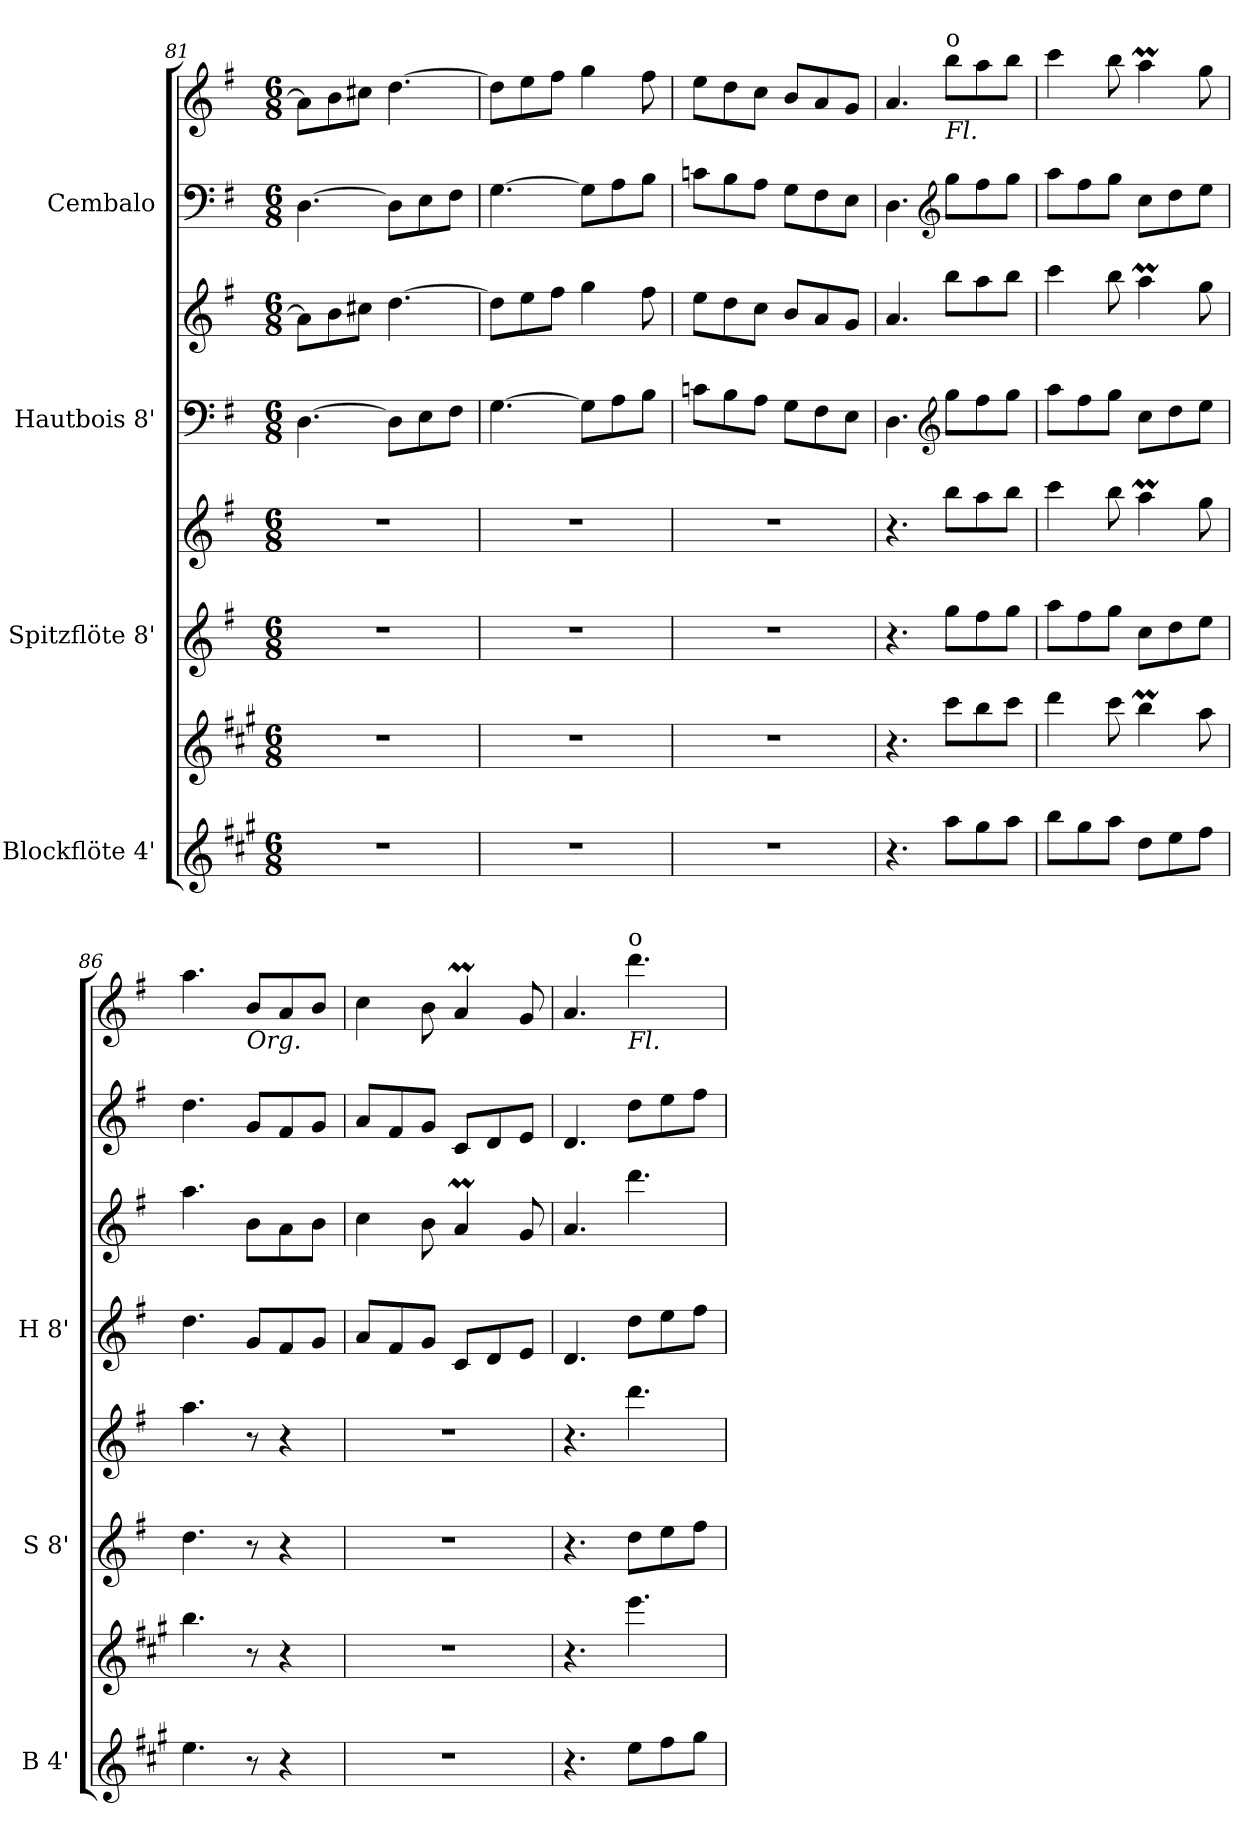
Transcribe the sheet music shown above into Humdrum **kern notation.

**kern	**kern	**kern	**kern	**kern	**kern	**kern	**kern
*part4	*part4	*part3	*part3	*part2	*part2	*part1	*part1
*staff8	*staff7	*staff6	*staff5	*staff4	*staff3	*staff2	*staff1
*I"Blockflöte 4'	*	*I"Spitzflöte 8'	*	*I"Hautbois 8'	*	*I"Cembalo	*
*I'B 4'	*	*I'S 8'	*	*I'H 8'	*	*	*
*clefG2	*clefG2	*clefG2	*clefG2	*clefF4	*clefG2	*clefF4	*clefG2
*ITrd1c2	*ITrd1c2	*	*	*	*	*	*
*k[f#]	*k[f#]	*k[f#]	*k[f#]	*k[f#]	*k[f#]	*k[f#]	*k[f#]
*M6/8	*M6/8	*M6/8	*M6/8	*M6/8	*M6/8	*M6/8	*M6/8
=81	=81	=81	=81	=81	=81	=81	=81
2.r	2.r	2.r	2.r	[4.D\	8a\L]	[4.D\	8a\L]
.	.	.	.	.	8b\	.	8b\
.	.	.	.	.	8cc#X\J	.	8cc#X\J
.	.	.	.	8D\L]	[4.dd\	8D\L]	[4.dd\
.	.	.	.	8E\	.	8E\	.
.	.	.	.	8F#\J	.	8F#\J	.
=82	=82	=82	=82	=82	=82	=82	=82
2.r	2.r	2.r	2.r	[4.G\	8dd\L]	[4.G\	8dd\L]
.	.	.	.	.	8ee\	.	8ee\
.	.	.	.	.	8ff#\J	.	8ff#\J
.	.	.	.	8G\L]	4gg\	8G\L]	4gg\
.	.	.	.	8A\	.	8A\	.
.	.	.	.	8B\J	8ff#\	8B\J	8ff#\
!!LO:PB:g=z
=83	=83	=83	=83	=83	=83	=83	=83
2.r	2.r	2.r	2.r	8cn\L	8ee\L	8cn\L	8ee\L
.	.	.	.	8B\	8dd\	8B\	8dd\
.	.	.	.	8A\J	8cc\J	8A\J	8cc\J
.	.	.	.	8G\L	8b/L	8G\L	8b/L
.	.	.	.	8F#\	8a/	8F#\	8a/
.	.	.	.	8E\J	8g/J	8E\J	8g/J
=84	=84	=84	=84	=84	=84	=84	=84
4.r	4.r	4.r	4.r	4.D\	4.a/	4.D\	4.a/
*	*	*	*	*clefG2	*	*clefG2	*
!	!	!	!	!	!	!	!LO:TX:b:i:t=Fl.
!	!	!	!	!	!	!	!LO:TX:t=o
8gg\L	8bb\L	8gg\L	8bb\L	8gg\L	8bb\L	8gg\L	8bb\L
8ff#\	8aa\	8ff#\	8aa\	8ff#\	8aa\	8ff#\	8aa\
8gg\J	8bb\J	8gg\J	8bb\J	8gg\J	8bb\J	8gg\J	8bb\J
=85	=85	=85	=85	=85	=85	=85	=85
8aa\L	4ccc\	8aa\L	4ccc\	8aa\L	4ccc\	8aa\L	4ccc\
8ff#\	.	8ff#\	.	8ff#\	.	8ff#\	.
8gg\J	8bb\	8gg\J	8bb\	8gg\J	8bb\	8gg\J	8bb\
8cc\L	4aaM\	8cc\L	4aaM\	8cc\L	4aaM\	8cc\L	4aaM\
8dd\	.	8dd\	.	8dd\	.	8dd\	.
8ee\J	8gg\	8ee\J	8gg\	8ee\J	8gg\	8ee\J	8gg\
=86	=86	=86	=86	=86	=86	=86	=86
4.dd\	4.aa\	4.dd\	4.aa\	4.dd\	4.aa\	4.dd\	4.aa\
!	!	!	!	!	!	!	!LO:TX:b:i:t=Org.
8r	8r	8r	8r	8g/L	8b\L	8g/L	8b/L
4r	4r	4r	4r	8f#/	8a\	8f#/	8a/
.	.	.	.	8g/J	8b\J	8g/J	8b/J
=87	=87	=87	=87	=87	=87	=87	=87
2.r	2.r	2.r	2.r	8a/L	4cc\	8a/L	4cc\
.	.	.	.	8f#/	.	8f#/	.
.	.	.	.	8g/J	8b\	8g/J	8b\
.	.	.	.	8c/L	4aM/	8c/L	4aM/
.	.	.	.	8d/	.	8d/	.
.	.	.	.	8e/J	8g/	8e/J	8g/
!!LO:LB:g=z
=88	=88	=88	=88	=88	=88	=88	=88
4.r	4.r	4.r	4.r	4.d/	4.a/	4.d/	4.a/
!	!	!	!	!	!	!	!LO:TX:b:i:t=Fl.
!	!	!	!	!	!	!	!LO:TX:t=o
8dd\L	4.ddd\	8dd\L	4.ddd\	8dd\L	4.ddd\	8dd\L	4.ddd\
8ee\	.	8ee\	.	8ee\	.	8ee\	.
8ff#\J	.	8ff#\J	.	8ff#\J	.	8ff#\J	.
=	=	=	=	=	=	=	=
*-	*-	*-	*-	*-	*-	*-	*-
